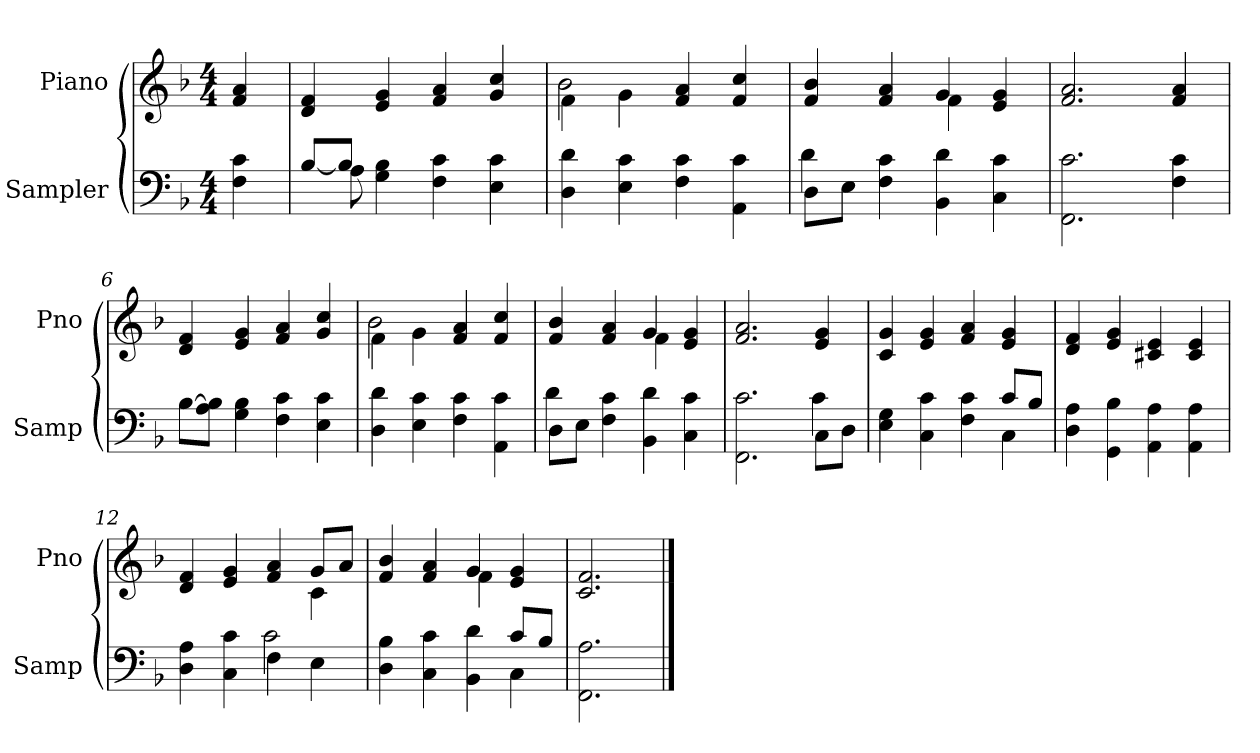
**kern	**kern
*part2	*part1
*staff2	*staff1
*I"Sampler	*I"Piano
*I'Samp	*I'Pno
*clefF4	*clefG2
*k[b-]	*k[b-]
*F:	*F:
*M4/4	*M4/4
=1	=1
4F\ 4c\	4f/ 4a/
=2	=2
*^	*
[8B-/L	8ryy	4d/ 4f/
8B-/J]	8A	.
4G\ 4B-\	2.ryy	4e/ 4g/
4F\ 4c\	.	4f/ 4a/
4E\ 4c\	.	4g/ 4cc/
*v	*v	*
=3	=3
*	*^
4D\ 4d\	4f\	2b-
4E\ 4c\	4g\	.
4F\ 4c\	4f/ 4a/	2ryy
4AA\ 4c\	4f/ 4cc/	.
=4	=4	=4
*^	*	*
8D\L	4d	4f/ 4b-/	2ryy
8E\J	.	.	.
4F\ 4c\	2.ryy	4f/ 4a/	.
4BB-\ 4d\	.	4g/	4f
4C\ 4c\	.	4e/ 4g/	4ryy
*v	*v	*	*
*	*v	*v
=5	=5
2.FF\ 2.c\	2.f/ 2.a/
4F\ 4c\	4f/ 4a/
=6	=6
[8B-\L	4d/ 4f/
8A\ 8B-]\J	.
4G 4B-	4e/ 4g/
4F 4c	4f/ 4a/
4E 4c	4g/ 4cc/
=7	=7
*	*^
4D 4d	4f\	2b-
4E 4c	4g\	.
4F 4c	4f/ 4a/	2ryy
4AA 4c	4f/ 4cc/	.
=8	=8	=8
*^	*	*
8D\L	4d	4f/ 4b-/	2ryy
8E\J	.	.	.
4F\ 4c\	2.ryy	4f/ 4a/	.
4BB-\ 4d\	.	4g/	4f
4C\ 4c\	.	4e/ 4g/	4ryy
*	*	*v	*v
=9	=9	=9
2.FF\ 2.c\	2.ryy	2.f/ 2.a/
8C\L	4c	4e/ 4g/
8D\J	.	.
=10	=10	=10
4E\ 4G\	2.ryy	4c/ 4g/
4C\ 4c\	.	4e/ 4g/
4F\ 4c\	.	4f/ 4a/
8c/L	4C	4e/ 4g/
8B-/J	.	.
*v	*v	*
=11	=11
4D\ 4A\	4d/ 4f/
4GG\ 4B-\	4e/ 4g/
4AA\ 4A\	4c#X/ 4e/
4AA\ 4A\	4c#/ 4e/
=12	=12
*^	*^
4D\ 4A\	2ryy	4d/ 4f/	2.ryy
4C\ 4c\	.	4e/ 4g/	.
4F\	2c	4f/ 4a/	.
4E\	.	8g/L	4c
.	.	8a/J	.
=13	=13	=13	=13
4D\ 4B-\	2.ryy	4f 4b-	2ryy
4C\ 4c\	.	4f/ 4a/	.
4BB-\ 4d\	.	4g/	4f
8c/L	4C	4e/ 4g/	4ryy
8B-/J	.	.	.
*v	*v	*	*
*	*v	*v
=14	=14
2.FF\ 2.A\	2.c/ 2.f/
==	==
*-	*-
